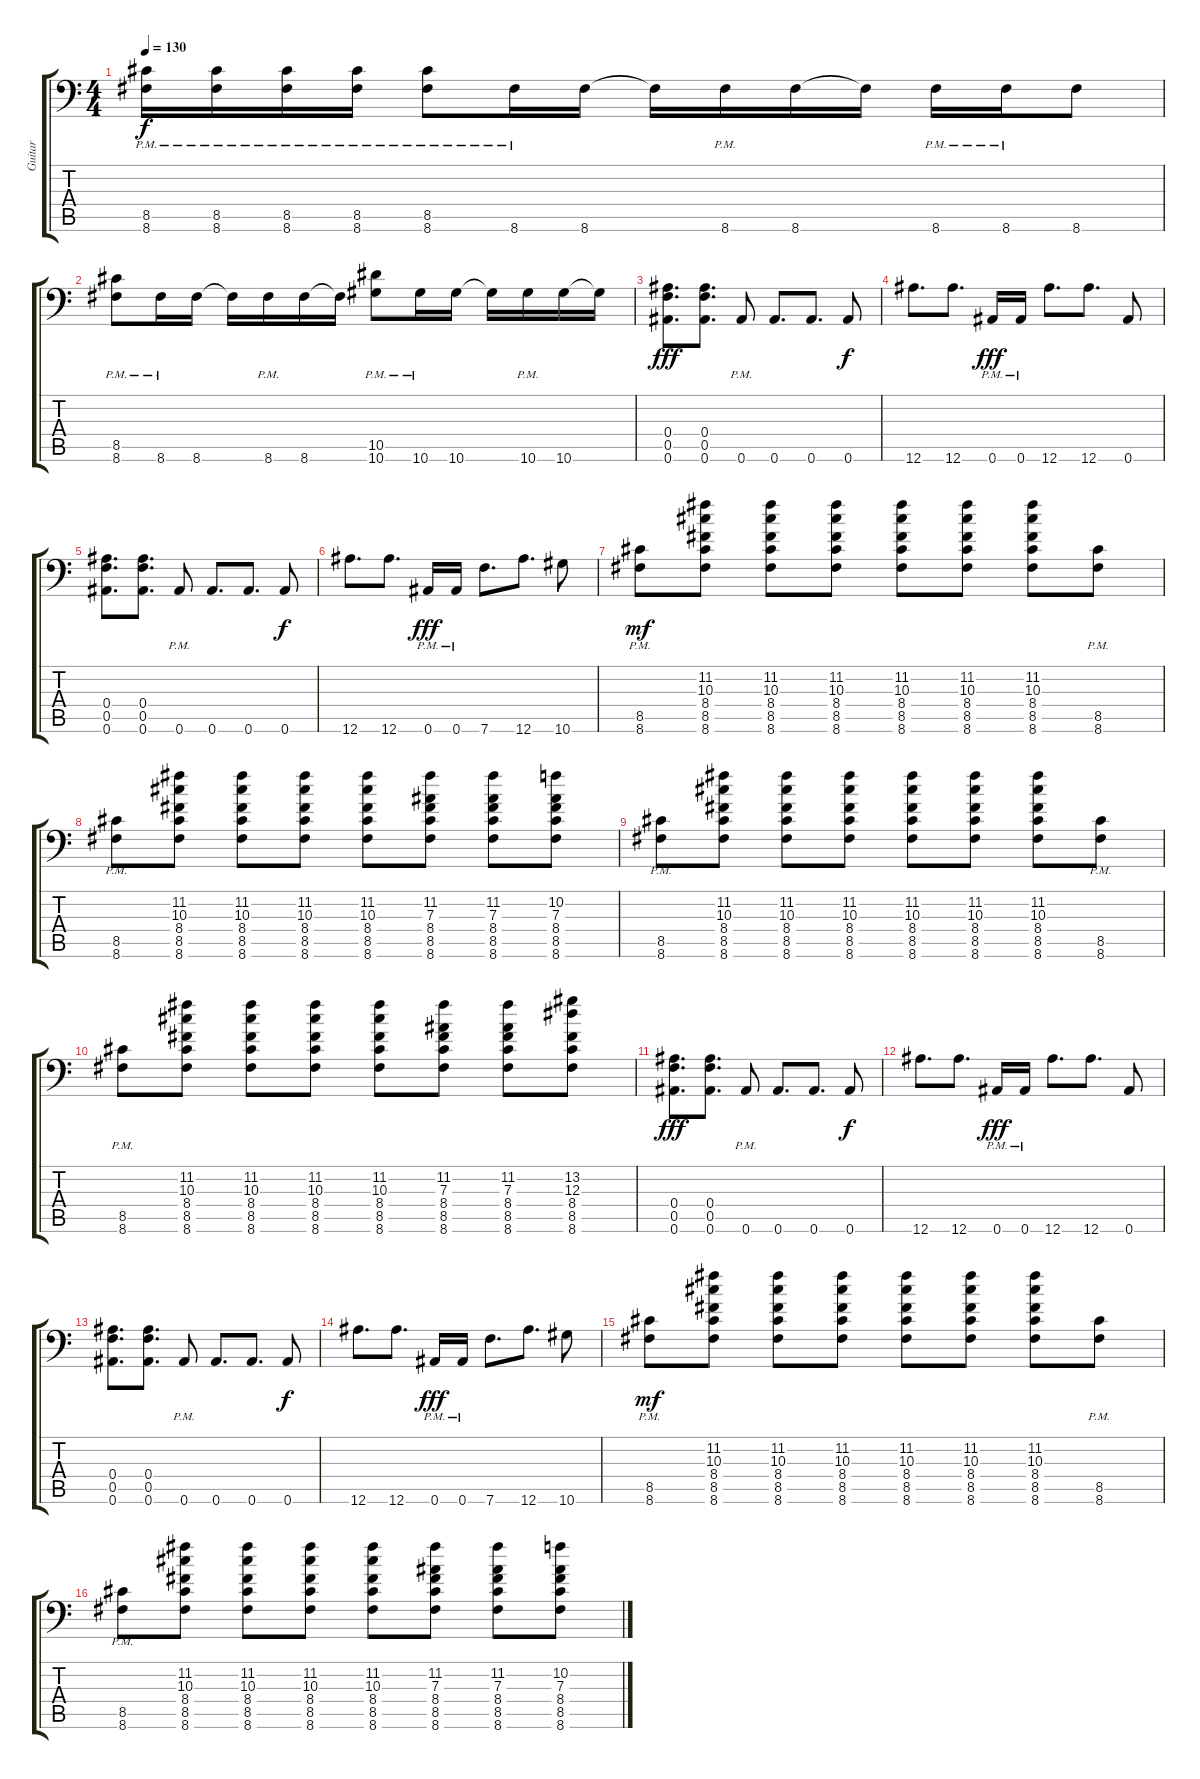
\track ("Guitar" "Guitar") {instrument distortionguitar}
\staff {score tabs}
\tuning (C4 G3 Eb3 Bb2 F2 Bb1) {hide}
\ts (4 4)
\tempo 130
\clef f4
\ks c
(8.5{pm} 8.6{pm}).16{dy f} (8.5{pm} 8.6{pm}).16 (8.5{pm} 8.6{pm}).16 (8.5{pm} 8.6{pm}).16 (8.5{pm} 8.6{pm}).8 8.6{pm}.16 8.6.16 8.6{t}.16 8.6{pm}.16 8.6.16 8.6{t}.16 8.6{pm}.16 8.6{pm}.16 8.6.8 |
(8.5{pm} 8.6{pm}).8 8.6{pm}.16 8.6.16 8.6{t}.16 8.6{pm}.16 8.6.16 8.6{t}.16 (10.5{pm} 10.6{pm}).8 10.6{pm}.16 10.6.16 10.6{t}.16 10.6{pm}.16 10.6.16 10.6{t}.16 |
(0.4 0.5 0.6).8{d dy fff} (0.4 0.5 0.6).8{d} 0.6{pm}.8 0.6.8{d} 0.6.8{d} 0.6.8{dy f} |
12.6.8{d} 12.6.8{d} 0.6{pm}.16{dy fff} 0.6{pm}.16 12.6.8{d} 12.6.8{d} 0.6.8 |
(0.4 0.5 0.6).8{d} (0.4 0.5 0.6).8{d} 0.6{pm}.8 0.6.8{d} 0.6.8{d} 0.6.8{dy f} |
12.6.8{d} 12.6.8{d} 0.6{pm}.16{dy fff} 0.6{pm}.16 7.6.8{d} 12.6.8{d} 10.6.8 |
(8.5{pm} 8.6{pm}).8{dy mf} (11.2 10.3 8.4 8.5 8.6).8 (11.2 10.3 8.4 8.5 8.6).8 (11.2 10.3 8.4 8.5 8.6).8 (11.2 10.3 8.4 8.5 8.6).8 (11.2 10.3 8.4 8.5 8.6).8 (11.2 10.3 8.4 8.5 8.6).8 (8.5{pm} 8.6{pm}).8 |
(8.5{pm} 8.6{pm}).8 (11.2 10.3 8.4 8.5 8.6).8 (11.2 10.3 8.4 8.5 8.6).8 (11.2 10.3 8.4 8.5 8.6).8 (11.2 10.3 8.4 8.5 8.6).8 (11.2 7.3 8.4 8.5 8.6).8 (11.2 7.3 8.4 8.5 8.6).8 (10.2 7.3 8.4 8.5 8.6).8 |
(8.5{pm} 8.6{pm}).8 (11.2 10.3 8.4 8.5 8.6).8 (11.2 10.3 8.4 8.5 8.6).8 (11.2 10.3 8.4 8.5 8.6).8 (11.2 10.3 8.4 8.5 8.6).8 (11.2 10.3 8.4 8.5 8.6).8 (11.2 10.3 8.4 8.5 8.6).8 (8.5{pm} 8.6{pm}).8 |
(8.5{pm} 8.6{pm}).8 (11.2 10.3 8.4 8.5 8.6).8 (11.2 10.3 8.4 8.5 8.6).8 (11.2 10.3 8.4 8.5 8.6).8 (11.2 10.3 8.4 8.5 8.6).8 (11.2 7.3 8.4 8.5 8.6).8 (11.2 7.3 8.4 8.5 8.6).8 (13.2 12.3 8.4 8.5 8.6).8 |
(0.4 0.5 0.6).8{d dy fff} (0.4 0.5 0.6).8{d} 0.6{pm}.8 0.6.8{d} 0.6.8{d} 0.6.8{dy f} |
12.6.8{d} 12.6.8{d} 0.6{pm}.16{dy fff} 0.6{pm}.16 12.6.8{d} 12.6.8{d} 0.6.8 |
(0.4 0.5 0.6).8{d} (0.4 0.5 0.6).8{d} 0.6{pm}.8 0.6.8{d} 0.6.8{d} 0.6.8{dy f} |
12.6.8{d} 12.6.8{d} 0.6{pm}.16{dy fff} 0.6{pm}.16 7.6.8{d} 12.6.8{d} 10.6.8 |
(8.5{pm} 8.6{pm}).8{dy mf} (11.2 10.3 8.4 8.5 8.6).8 (11.2 10.3 8.4 8.5 8.6).8 (11.2 10.3 8.4 8.5 8.6).8 (11.2 10.3 8.4 8.5 8.6).8 (11.2 10.3 8.4 8.5 8.6).8 (11.2 10.3 8.4 8.5 8.6).8 (8.5{pm} 8.6{pm}).8 |
(8.5{pm} 8.6{pm}).8 (11.2 10.3 8.4 8.5 8.6).8 (11.2 10.3 8.4 8.5 8.6).8 (11.2 10.3 8.4 8.5 8.6).8 (11.2 10.3 8.4 8.5 8.6).8 (11.2 7.3 8.4 8.5 8.6).8 (11.2 7.3 8.4 8.5 8.6).8 (10.2 7.3 8.4 8.5 8.6).8
